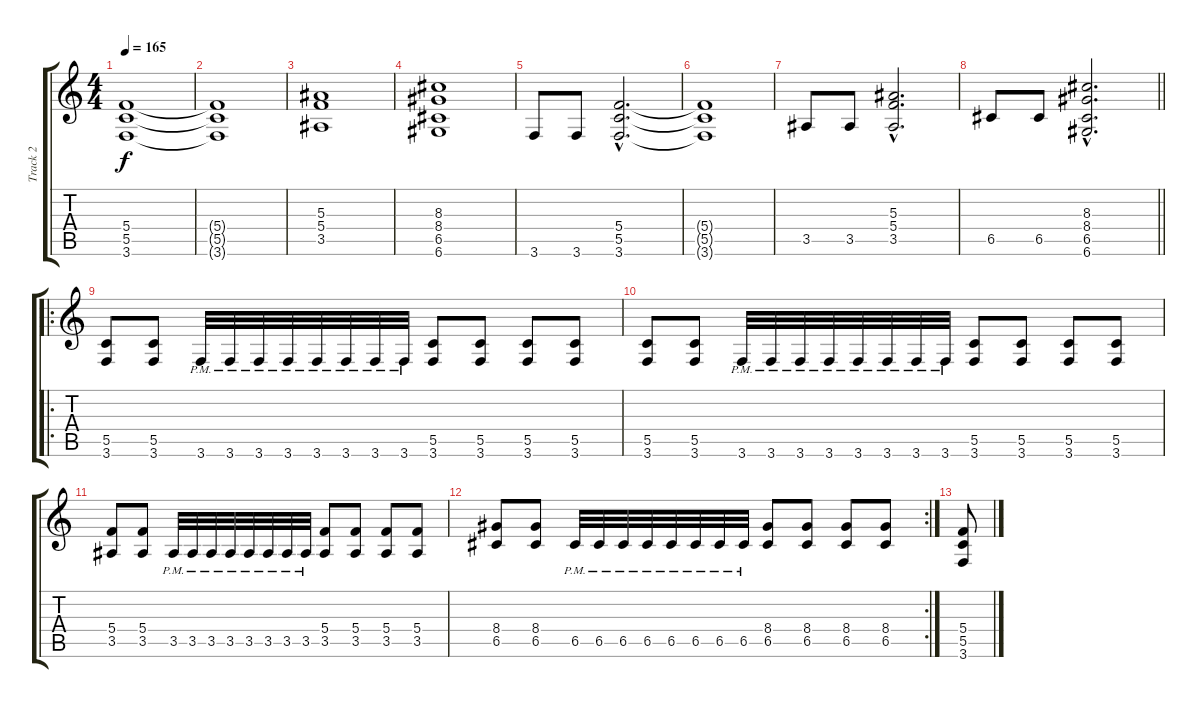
\track ("Track 2" "Track 2") {instrument distortionguitar}
\staff {score tabs}
\tuning (D4 A3 F3 C3 G2 D2) {hide}
\ts (4 4)
\tempo 165
\clef g2
\ks c
(5.4 5.5 3.6).1{dy f instrument distortionguitar} |
(5.4{t} 5.5{t} 3.6{t}).1 |
(5.3 5.4 3.5).1 |
(8.3 8.4 6.5 6.6).1 |
3.6.8 3.6.8 (5.4{hac} 5.5{hac} 3.6{hac}).2{d} |
(5.4{t} 5.5{t} 3.6{t}).1 |
3.5.8 3.5.8 (5.3{hac} 5.4{hac} 3.5{hac}).2{d} |
\barLineRight lightlight
6.5.8 6.5.8 (8.3{hac} 8.4{hac} 6.5{hac} 6.6{hac}).2{d} |
\ro
(5.5 3.6).8 (5.5 3.6).8 3.6{pm}.32 3.6{pm}.32 3.6{pm}.32 3.6{pm}.32 3.6{pm}.32 3.6{pm}.32 3.6{pm}.32 3.6{pm}.32 (5.5 3.6).8 (5.5 3.6).8 (5.5 3.6).8 (5.5 3.6).8 |
(5.5 3.6).8 (5.5 3.6).8 3.6{pm}.32 3.6{pm}.32 3.6{pm}.32 3.6{pm}.32 3.6{pm}.32 3.6{pm}.32 3.6{pm}.32 3.6{pm}.32 (5.5 3.6).8 (5.5 3.6).8 (5.5 3.6).8 (5.5 3.6).8 |
(5.4 3.5).8 (5.4 3.5).8 3.5{pm}.32 3.5{pm}.32 3.5{pm}.32 3.5{pm}.32 3.5{pm}.32 3.5{pm}.32 3.5{pm}.32 3.5{pm}.32 (5.4 3.5).8 (5.4 3.5).8 (5.4 3.5).8 (5.4 3.5).8 |
\rc 2
(8.4 6.5).8 (8.4 6.5).8 6.5{pm}.32 6.5{pm}.32 6.5{pm}.32 6.5{pm}.32 6.5{pm}.32 6.5{pm}.32 6.5{pm}.32 6.5{pm}.32 (8.4 6.5).8 (8.4 6.5).8 (8.4 6.5).8 (8.4 6.5).8 |
(5.4 5.5 3.6).8
